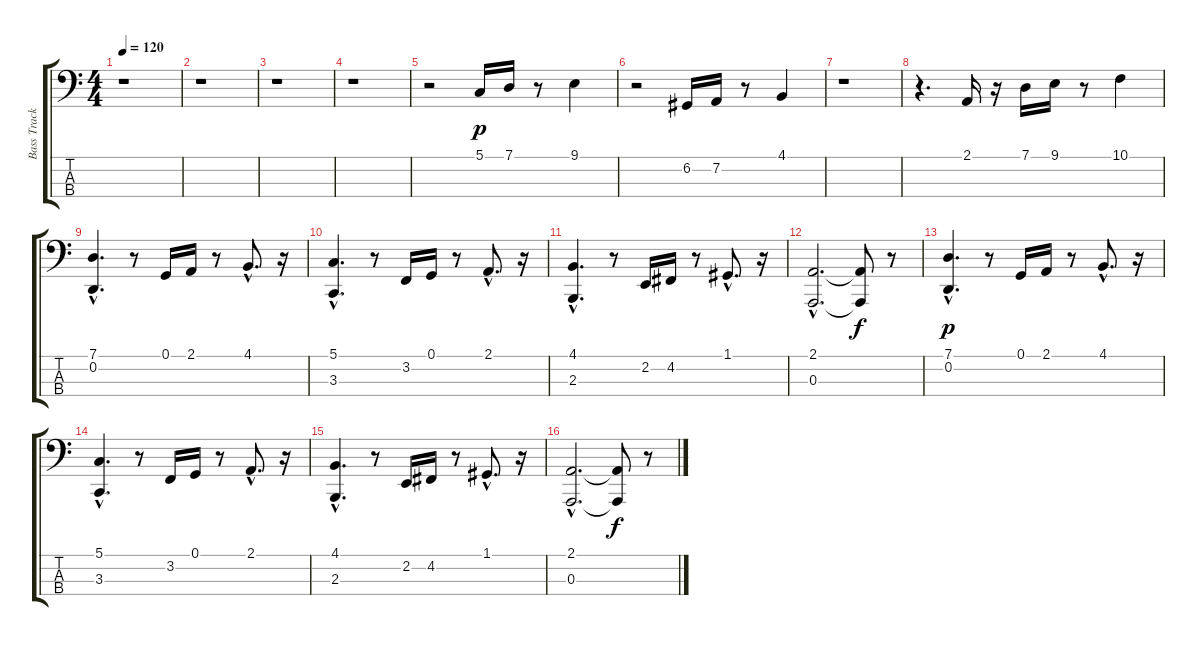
\track ("Bass Track" "Bass Track") {instrument baritonesax}
\staff {score tabs}
\tuning (G2 D2 A1 E1) {hide}
\ts (4 4)
\tempo 120
\clef f4
\ks c
r.1{dy f} |
r.1 |
r.1 |
r.1 |
r.2 5.1.16{dy p} 7.1.16 r.8 9.1.4 |
r.2 6.2.16 7.2.16 r.8 4.1.4 |
r.1 |
r.4{d} 2.1.16 r.16 7.1.16 9.1.16 r.8 10.1.4 |
(7.1{hac} 0.2{hac}).4{d} r.8 0.1.16 2.1.16 r.8 4.1{hac}.8{d} r.16 |
(5.1{hac} 3.3{hac}).4{d} r.8 3.2.16 0.1.16 r.8 2.1{hac}.8{d} r.16 |
(4.1{hac} 2.3{hac}).4{d} r.8 2.2.16 4.2.16 r.8 1.1{hac}.8{d} r.16 |
(2.1{hac} 0.3{hac}).2{d} (2.1{t} 0.3{t}).8{dy f} r.8 |
(7.1{hac} 0.2{hac}).4{d dy p} r.8 0.1.16 2.1.16 r.8 4.1{hac}.8{d} r.16 |
(5.1{hac} 3.3{hac}).4{d} r.8 3.2.16 0.1.16 r.8 2.1{hac}.8{d} r.16 |
(4.1{hac} 2.3{hac}).4{d} r.8 2.2.16 4.2.16 r.8 1.1{hac}.8{d} r.16 |
(2.1{hac} 0.3{hac}).2{d} (2.1{t} 0.3{t}).8{dy f} r.8
